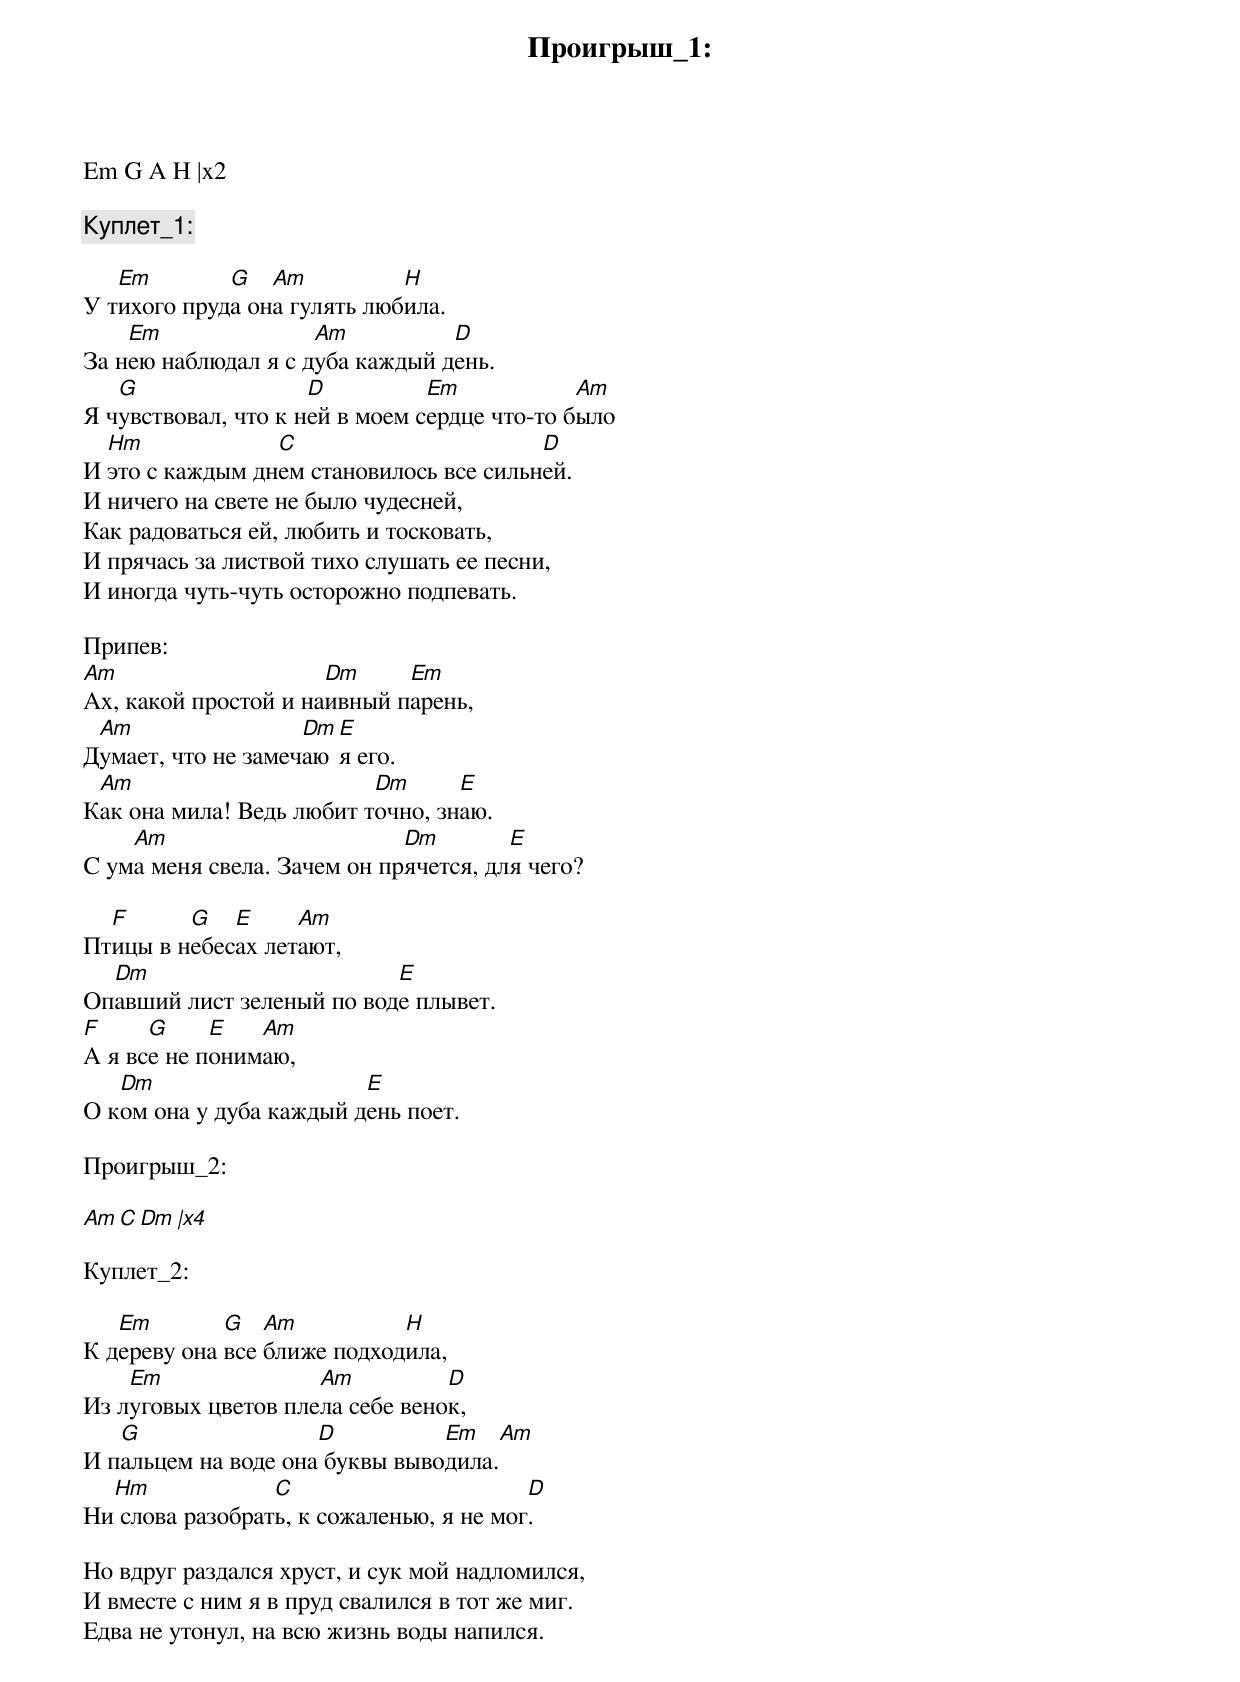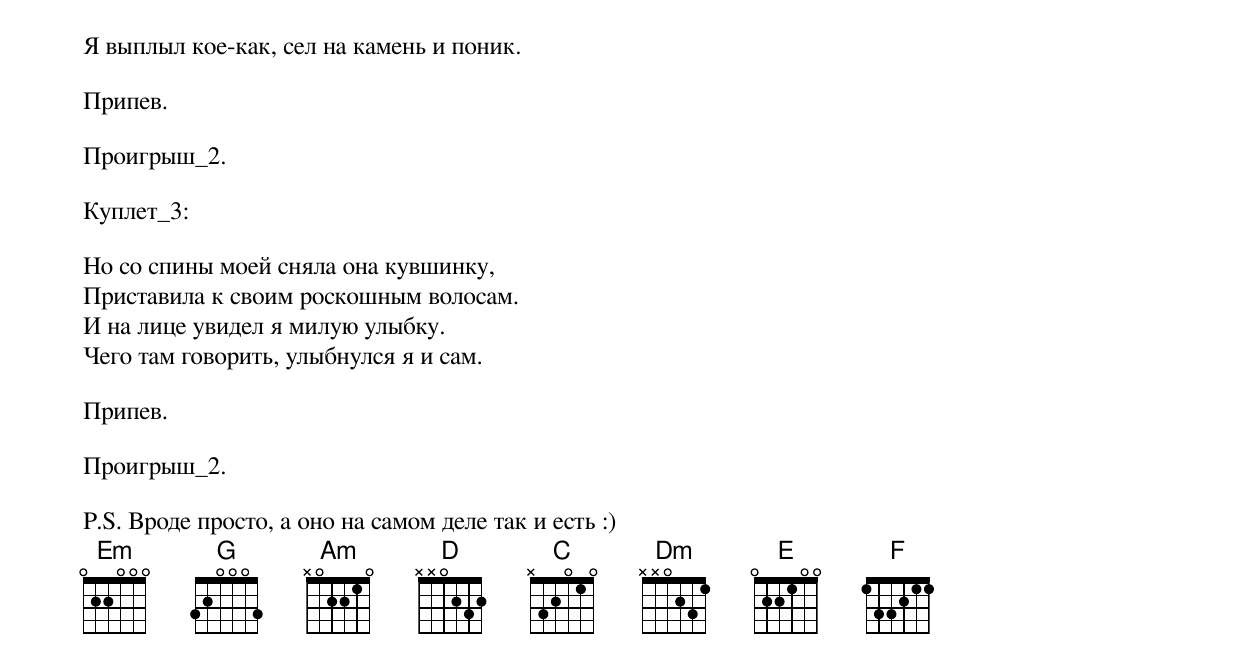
Проигрыш_1:

Em G A H |x2

Куплет_1:

   Em        G   Am          H
У тихого пруда она гулять любила.
    Em               Am          D
За нею наблюдал я с дуба каждый день.
   G                 D          Em            Am
Я чувствовал, что к ней в моем сердце что-то было
  Hm             C                       D
И это с каждым днем становилось все сильней.
И ничего на свете не было чудесней,
Как радоваться ей, любить и тосковать,
И прячась за листвой тихо слушать ее песни,
И иногда чуть-чуть осторожно подпевать.

Припев:
Am                    Dm     Em
Ах, какой простой и наивный парень,
 Am                 Dm E
Думает, что не замечаю я его.
 Am                       Dm      E
Как она мила! Ведь любит точно, знаю.
    Am                       Dm        E
С ума меня свела. Зачем он прячется, для чего?

  F      G   E     Am
Птицы в небесах летают,
  Dm                       E
Опавший лист зеленый по воде плывет.
F     G     E   Am
А я все не понимаю,
   Dm                    E
О ком она у дуба каждый день поет.

Проигрыш_2:

Am     C Dm |x4

Куплет_2:

   Em        G   Am          H
К дереву она все ближе подходила,
    Em               Am          D
Из луговых цветов плела себе венок,
   G                 D          Em            Am
И пальцем на воде она буквы выводила.
  Hm             C                       D
Ни слова разобрать, к сожаленью, я не мог.

Но вдруг раздался хруст, и сук мой надломился,
И вместе с ним я в пруд свалился в тот же миг.
Едва не утонул, на всю жизнь воды напился.
Я выплыл кое-как, сел на камень и поник.

Припев.

Проигрыш_2.

Куплет_3:

Но со спины моей сняла она кувшинку,
Приставила к своим роскошным волосам.
И на лице увидел я милую улыбку.
Чего там говорить, улыбнулся я и сам.

Припев.

Проигрыш_2.

P.S. Вроде просто, а оно на самом деле так и есть :)
